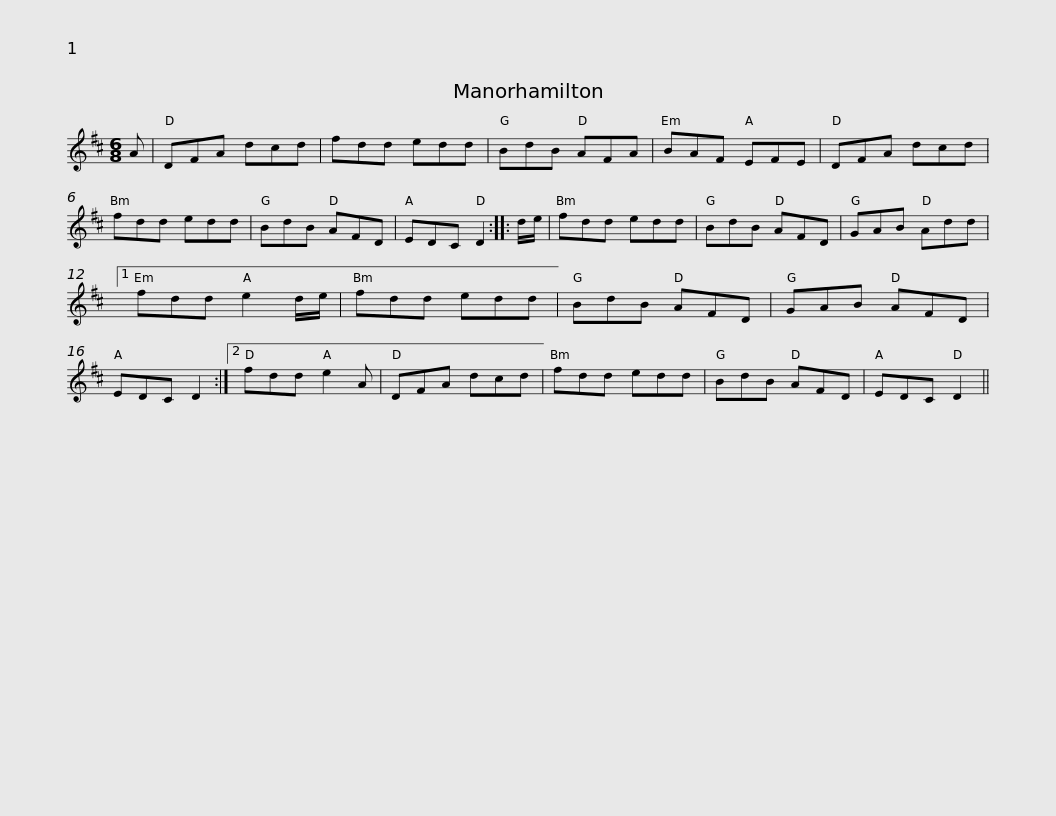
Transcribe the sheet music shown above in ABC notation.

X:1
L:1/8
M:6/8
I:linebreak $
K:D
V:1 treble
V:1
 A | DFA dcd | fdd edd | BdB AFA | BAF EFE | %5
 DFA dcd | fdd edd | BdB AFD |$ EDC D2 :: d/e/ | %10
 fdd edd | BdB AFD | GAB Add |1 fdd e2 d/e/ | fdd edd | %15
 BdB AFD |$ GAB AFD | EDC D2 :|2 fdd e2 A | DFA dcd | %20
 fdd edd | BdB AFD | EDC D2 || %23
